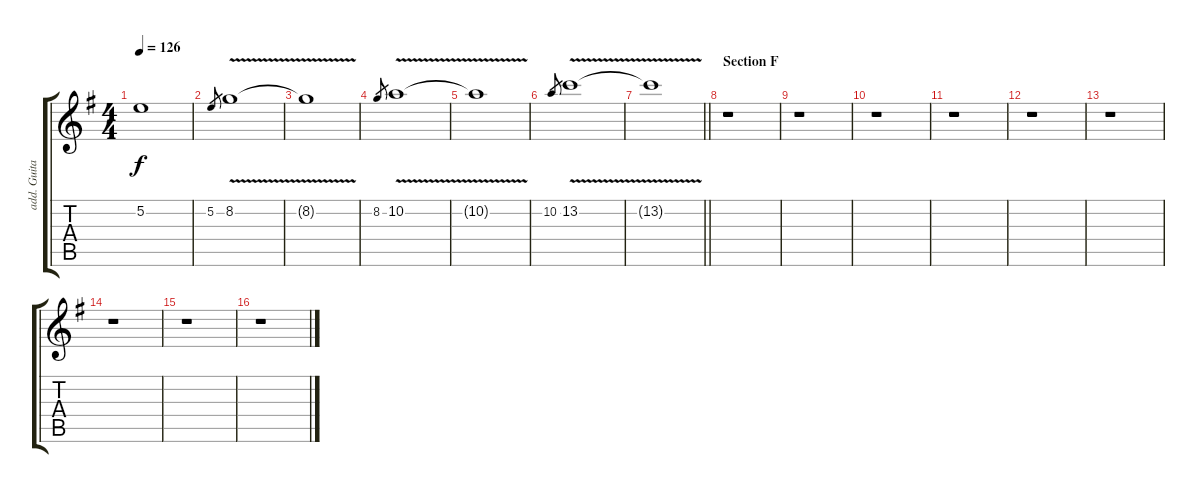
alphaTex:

\track ("add. Guitar" "add. Guita") {instrument overdrivenguitar}
\staff {score tabs}
\tuning (E4 B3 G3 D3 A2 E2) {hide}
\ts (4 4)
\tempo 126
\clef g2
\ks eminor
5.2{t}.1{dy f} |
5.2.8{gr} 8.2{v}.1 |
8.2{t}.1 |
8.2.8{gr} 10.2{v}.1 |
10.2{t}.1 |
10.2.8{gr} 13.2{v}.1 |
\barLineRight lightlight
13.2{t}.1 |
\section ("" "Section F")
r.1 |
r.1 |
r.1 |
r.1 |
r.1 |
r.1 |
r.1 |
r.1 |
r.1
